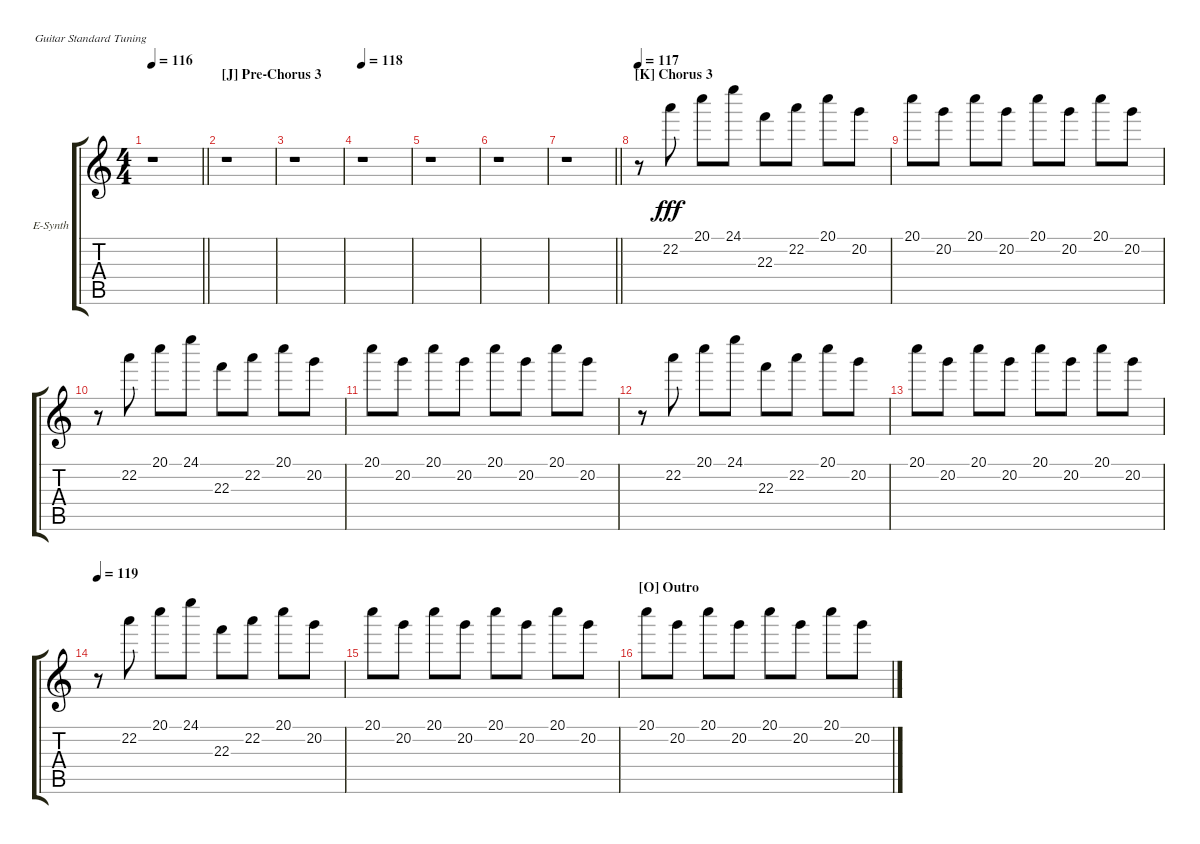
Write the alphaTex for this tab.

\bracketExtendMode groupsimilarinstruments
\firstSystemTrackNameOrientation horizontal
\otherSystemsTrackNameOrientation horizontal
\track ("Keyboard (Dio)" "E-Synth") {instrument stringensemble1}
\staff {score tabs}
\tuning (E4 B3 G3 D3 A2 E2)
\displaytranspose 12
\ts (4 4)
\tempo 116
\clef g2
\barLineRight lightlight
\ks c
r.1{dy fff} |
\section ("J" "Pre-Chorus 3")
r.1 |
r.1 |
\tempo 118
r.1 |
r.1 |
r.1 |
\barLineRight lightlight
r.1 |
\section ("K" "Chorus 3")
\tempo 117
r.8 22.2.8 20.1.8 24.1.8 22.3.8 22.2.8 20.1.8 20.2.8 |
20.1.8 20.2.8 20.1.8 20.2.8 20.1.8 20.2.8 20.1.8 20.2.8 |
r.8 22.2.8 20.1.8 24.1.8 22.3.8 22.2.8 20.1.8 20.2.8 |
20.1.8 20.2.8 20.1.8 20.2.8 20.1.8 20.2.8 20.1.8 20.2.8 |
r.8 22.2.8 20.1.8 24.1.8 22.3.8 22.2.8 20.1.8 20.2.8 |
20.1.8 20.2.8 20.1.8 20.2.8 20.1.8 20.2.8 20.1.8 20.2.8 |
\tempo 119
r.8 22.2.8 20.1.8 24.1.8 22.3.8 22.2.8 20.1.8 20.2.8 |
20.1.8 20.2.8 20.1.8 20.2.8 20.1.8 20.2.8 20.1.8 20.2.8 |
\section ("O" "Outro")
20.1.8 20.2.8 20.1.8 20.2.8 20.1.8 20.2.8 20.1.8 20.2.8
